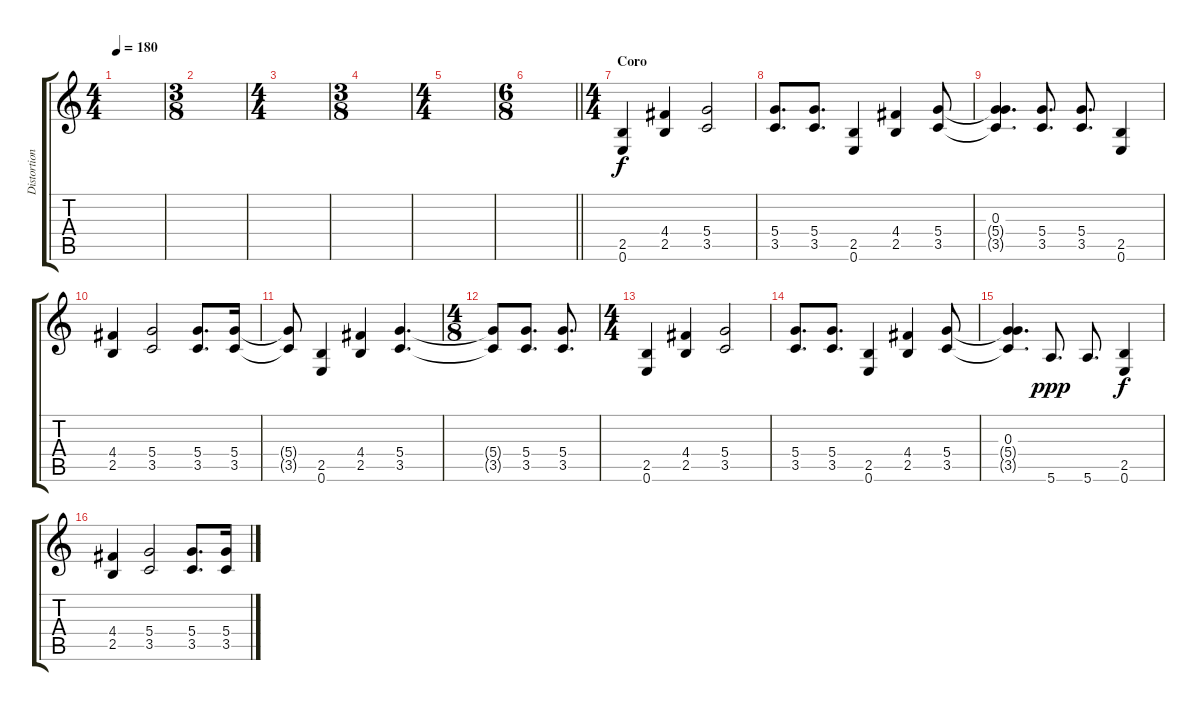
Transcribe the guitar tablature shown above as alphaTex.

\track ("Distortion" "Distortion") {instrument distortionguitar}
\staff {score tabs}
\tuning (E4 B3 G3 D3 A2 E2) {hide}
\ts (4 4)
\tempo 180
\clef g2
\ks c
|
\ts (3 8)
|
\ts (4 4)
|
\ts (3 8)
|
\ts (4 4)
|
\ts (6 8)
\barLineRight lightlight
|
\ts (4 4)
\section ("" "Coro")
(2.5 0.6).4 (4.4 2.5).4 (5.4 3.5).2 |
(5.4 3.5).8{d} (5.4 3.5).8{d} (2.5 0.6).4 (4.4 2.5).4 (5.4 3.5).8 |
(0.3 5.4{t} 3.5{t}).4{d} (5.4 3.5).8{d} (5.4 3.5).8{d} (2.5 0.6).4 |
(4.4 2.5).4 (5.4 3.5).2 (5.4 3.5).8{d} (5.4 3.5).16 |
(5.4{t} 3.5{t}).8 (2.5 0.6).4 (4.4 2.5).4 (5.4 3.5).4{d} |
\ts (4 8)
(5.4{t} 3.5{t}).8 (5.4 3.5).8{d} (5.4 3.5).8{d} |
\ts (4 4)
(2.5 0.6).4 (4.4 2.5).4 (5.4 3.5).2 |
(5.4 3.5).8{d} (5.4 3.5).8{d} (2.5 0.6).4 (4.4 2.5).4 (5.4 3.5).8 |
(0.3 5.4{t} 3.5{t}).4{d} 5.6.8{d dy ppp} 5.6.8{d} (2.5 0.6).4{dy f} |
(4.4 2.5).4 (5.4 3.5).2 (5.4 3.5).8{d} (5.4 3.5).16
